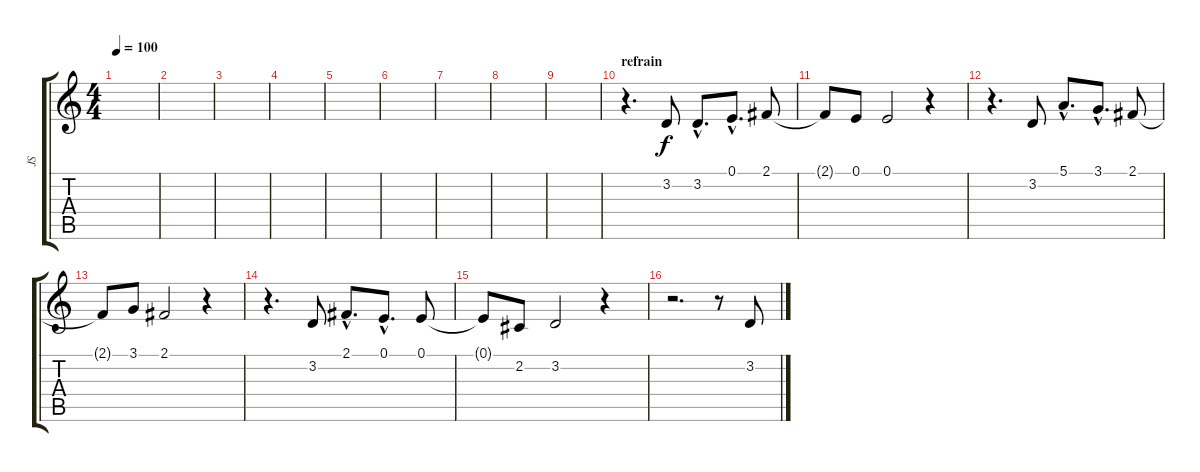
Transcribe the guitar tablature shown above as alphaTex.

\track ("JS" "JS") {instrument violin}
\staff {score tabs}
\tuning (E4 B3 G3 D3 A2 E2) {hide}
\ts (4 4)
\tempo 100
\clef g2
\ks c
|
|
|
|
|
|
|
|
|
\section ("" "refrain")
r.4{d} 3.2.8 3.2{hac}.8{d} 0.1{hac}.8{d} 2.1.8 |
2.1{t}.8 0.1.8 0.1.2 r.4 |
r.4{d} 3.2.8 5.1{hac}.8{d} 3.1{hac}.8{d} 2.1.8 |
2.1{t}.8 3.1.8 2.1.2 r.4 |
r.4{d} 3.2.8 2.1{hac}.8{d} 0.1{hac}.8{d} 0.1.8 |
0.1{t}.8 2.2.8 3.2.2 r.4 |
r.2{d} r.8 3.2.8
